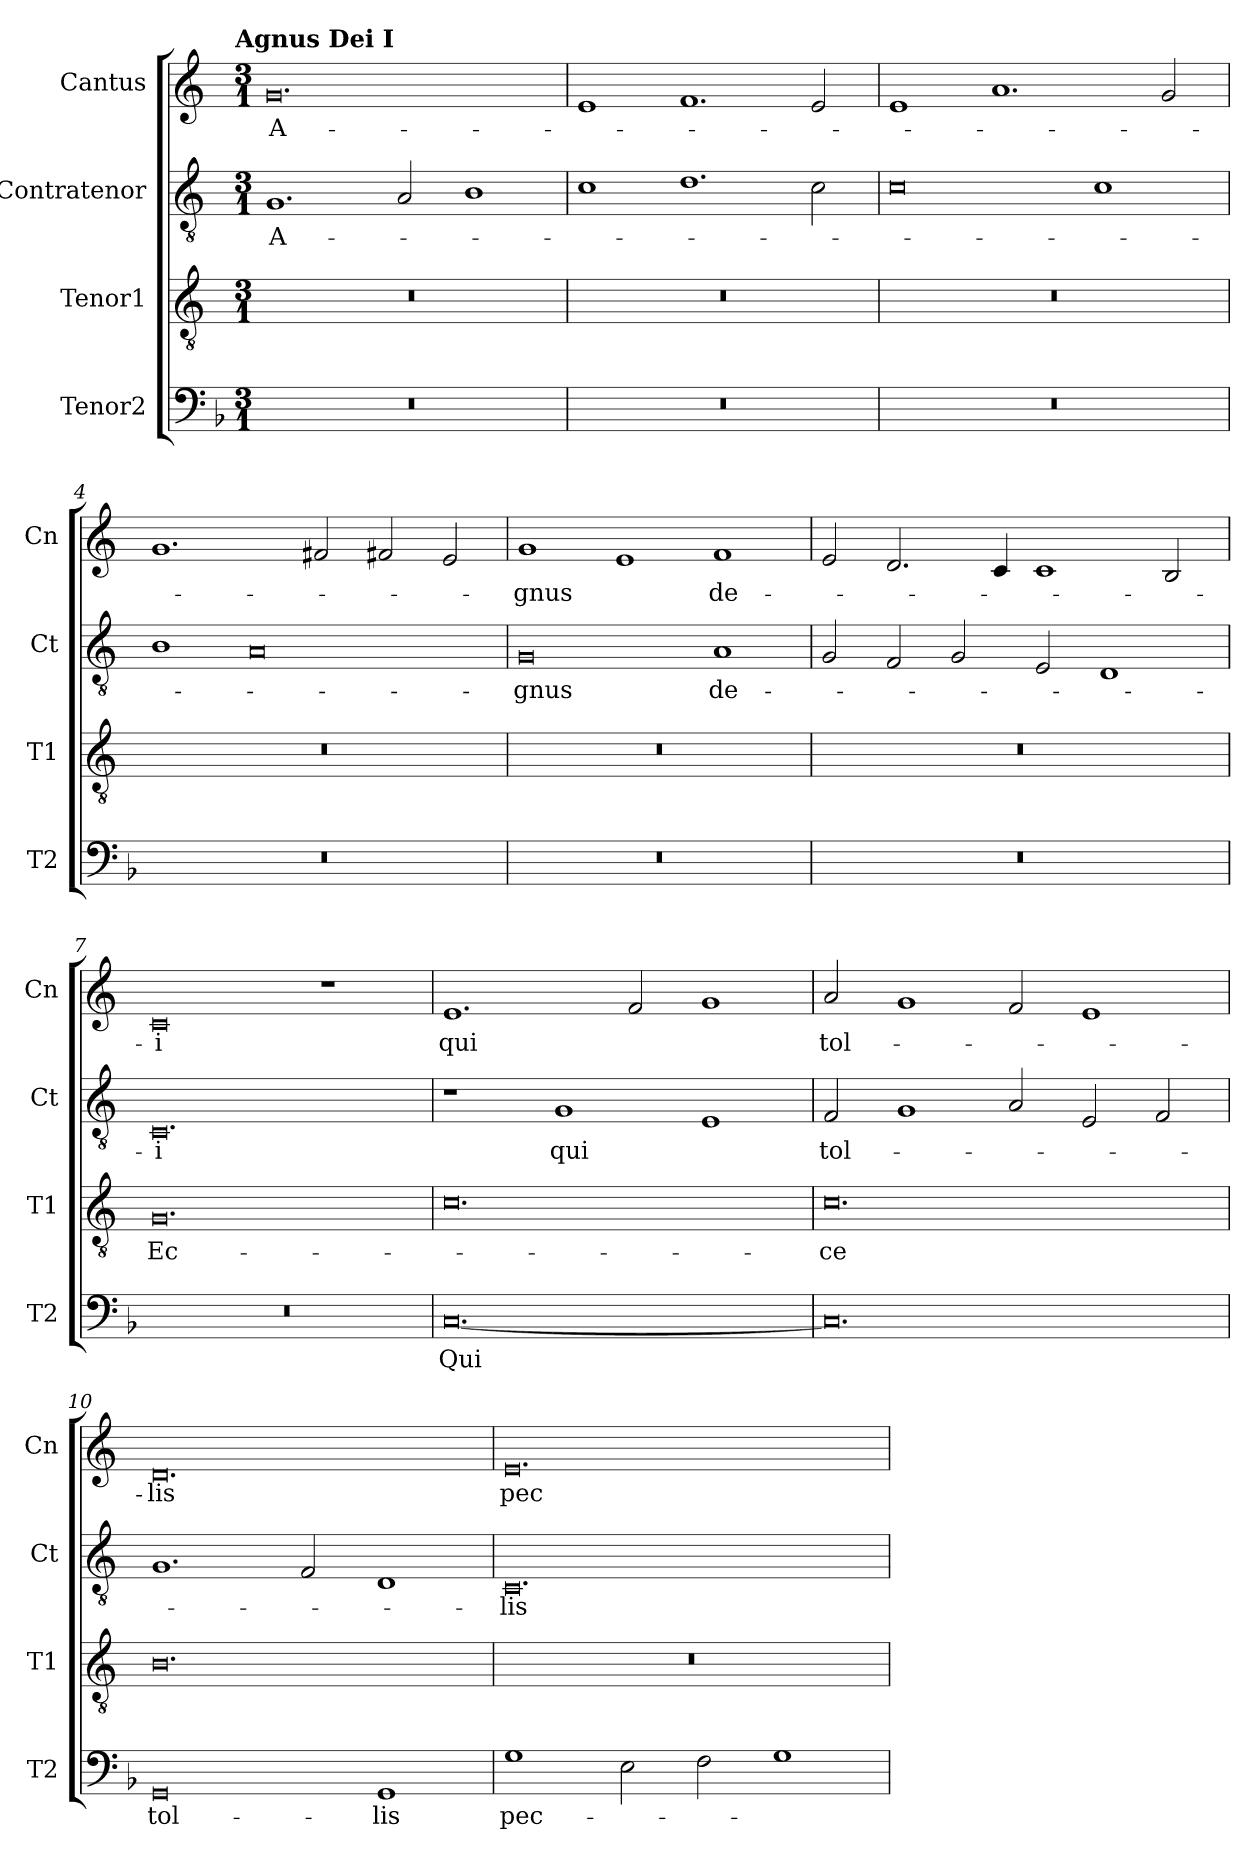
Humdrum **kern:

**kern	**text	**kern	**text	**kern	**text	**kern	**text
*part4	*part4	*part3	*part3	*part2	*part2	*part1	*part1
*staff4	*staff4	*staff3	*staff3	*staff2	*staff2	*staff1	*staff1
*I"Tenor2	*	*I"Tenor1	*	*I"Contratenor	*	*I"Cantus	*
*I'T2	*	*I'T1	*	*I'Ct	*	*I'Cn	*
*clefF4	*	*clefGv2	*	*clefGv2	*	*clefG2	*
*k[b-]	*	*k[]	*	*k[]	*	*k[]	*
!!LO:TX:omd:t=Agnus Dei I
*M3/1	*	*M3/1	*	*M3/1	*	*M3/1	*
=1	=1	=1	=1	=1	=1	=1	=1
0.r	.	0.r	.	1.G	A-	0.g	A-
.	.	.	.	2A/	.	.	.
.	.	.	.	1B	.	.	.
=2	=2	=2	=2	=2	=2	=2	=2
0.r	.	0.r	.	1c	.	1e	.
.	.	.	.	1.d	.	1.f	.
.	.	.	.	2c\	.	2e/	.
=3	=3	=3	=3	=3	=3	=3	=3
0.r	.	0.r	.	0c	.	1e	.
.	.	.	.	.	.	1.a	.
.	.	.	.	1c	.	.	.
.	.	.	.	.	.	2g/	.
=4	=4	=4	=4	=4	=4	=4	=4
0.r	.	0.r	.	1B	.	1.g	.
.	.	.	.	0A	.	.	.
.	.	.	.	.	.	2f#X/	.
.	.	.	.	.	.	2f#X/	.
.	.	.	.	.	.	2e/	.
=5	=5	=5	=5	=5	=5	=5	=5
0.r	.	0.r	.	0G	-gnus	1g	-gnus
.	.	.	.	.	.	1e	.
.	.	.	.	1A	de-	1f	de-
=6	=6	=6	=6	=6	=6	=6	=6
0.r	.	0.r	.	2G/	.	2e/	.
.	.	.	.	2F/	.	2.d/	.
.	.	.	.	2G/	.	.	.
.	.	.	.	.	.	4c/	.
.	.	.	.	2E/	.	1c	.
.	.	.	.	1D	.	.	.
.	.	.	.	.	.	2B/	.
=7	=7	=7	=7	=7	=7	=7	=7
0.r	.	0.G	Ec-	0.C	-i	0c	-i
.	.	.	.	.	.	1r	.
=8	=8	=8	=8	=8	=8	=8	=8
[0.C	Qui	0.c	.	1r	.	1.e	qui
.	.	.	.	1G	qui	.	.
.	.	.	.	.	.	2f/	.
.	.	.	.	1E	.	1g	.
=9	=9	=9	=9	=9	=9	=9	=9
0.C]	.	0.c	-ce	2F/	tol-	2a/	tol-
.	.	.	.	1G	.	1g	.
.	.	.	.	2A/	.	2f/	.
.	.	.	.	2E/	.	1e	.
.	.	.	.	2F/	.	.	.
=10	=10	=10	=10	=10	=10	=10	=10
0GG	tol-	0.B	.	1.G	.	0.d	-lis
.	.	.	.	2F/	.	.	.
1GG	-lis	.	.	1D	.	.	.
=11	=11	=11	=11	=11	=11	=11	=11
1G	pec-	0.r	.	0.C	-lis	0.e	pec-
2E\	.	.	.	.	.	.	.
2F\	.	.	.	.	.	.	.
1G	.	.	.	.	.	.	.
=	=	=	=	=	=	=	=
*-	*-	*-	*-	*-	*-	*-	*-
